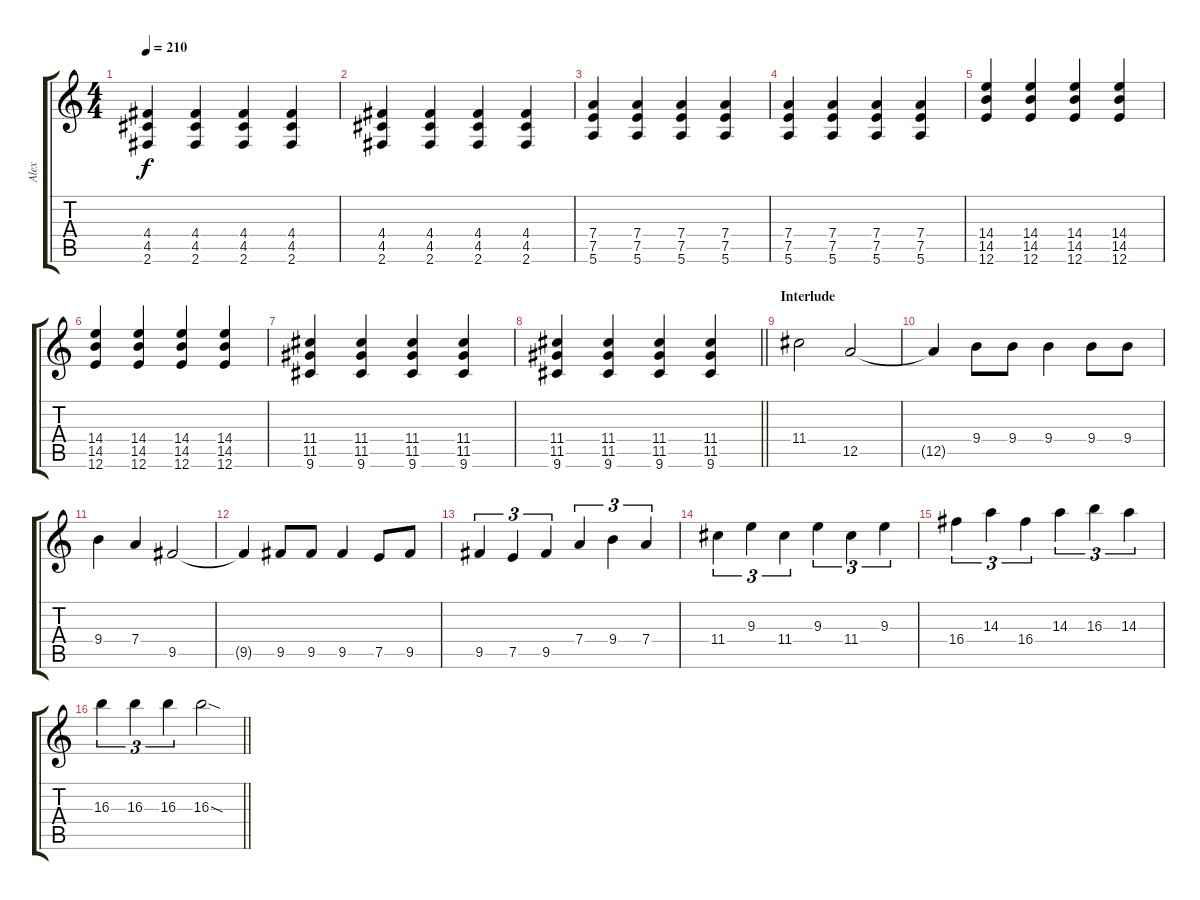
\track ("Alex" "Alex") {instrument overdrivenguitar}
\staff {score tabs}
\tuning (E4 B3 G3 D3 A2 E2) {hide}
\ts (4 4)
\tempo 210
\clef g2
\ks c
(4.4 4.5 2.6).4{dy f} (4.4 4.5 2.6).4 (4.4 4.5 2.6).4 (4.4 4.5 2.6).4 |
(4.4 4.5 2.6).4 (4.4 4.5 2.6).4 (4.4 4.5 2.6).4 (4.4 4.5 2.6).4 |
(7.4 7.5 5.6).4 (7.4 7.5 5.6).4 (7.4 7.5 5.6).4 (7.4 7.5 5.6).4 |
(7.4 7.5 5.6).4 (7.4 7.5 5.6).4 (7.4 7.5 5.6).4 (7.4 7.5 5.6).4 |
(14.4 14.5 12.6).4 (14.4 14.5 12.6).4 (14.4 14.5 12.6).4 (14.4 14.5 12.6).4 |
(14.4 14.5 12.6).4 (14.4 14.5 12.6).4 (14.4 14.5 12.6).4 (14.4 14.5 12.6).4 |
(11.4 11.5 9.6).4 (11.4 11.5 9.6).4 (11.4 11.5 9.6).4 (11.4 11.5 9.6).4 |
\barLineRight lightlight
(11.4 11.5 9.6).4 (11.4 11.5 9.6).4 (11.4 11.5 9.6).4 (11.4 11.5 9.6).4 |
\section ("" "Interlude")
11.4.2 12.5.2 |
12.5{t}.4 9.4.8 9.4.8 9.4.4 9.4.8 9.4.8 |
9.4.4 7.4.4 9.5.2 |
9.5{t}.4 9.5.8 9.5.8 9.5.4 7.5.8 9.5.8 |
9.5.4{tu (3 2)} 7.5.4{tu (3 2)} 9.5.4{tu (3 2)} 7.4.4{tu (3 2)} 9.4.4{tu (3 2)} 7.4.4{tu (3 2)} |
11.4.4{tu (3 2)} 9.3.4{tu (3 2)} 11.4.4{tu (3 2)} 9.3.4{tu (3 2)} 11.4.4{tu (3 2)} 9.3.4{tu (3 2)} |
16.4.4{tu (3 2)} 14.3.4{tu (3 2)} 16.4.4{tu (3 2)} 14.3.4{tu (3 2)} 16.3.4{tu (3 2)} 14.3.4{tu (3 2)} |
\barLineRight lightlight
16.3.4{tu (3 2)} 16.3.4{tu (3 2)} 16.3.4{tu (3 2)} 16.3{sod}.2
